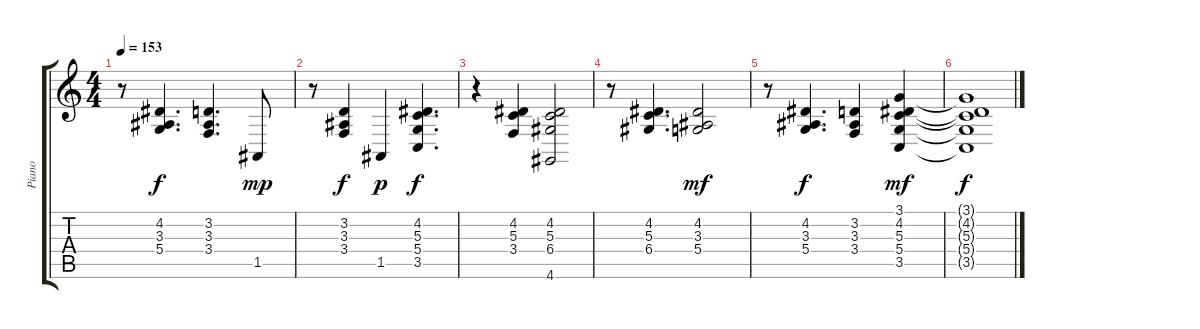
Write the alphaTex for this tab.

\track ("Piano" "Piano") {instrument brightacousticpiano}
\staff {score tabs}
\tuning (E4 B3 G3 D3 A2 E2) {hide}
\ts (4 4)
\tempo 153
\clef g2
\ks c
r.8{dy mf} (4.2 3.3 5.4).4{d dy f} (3.2 3.3 3.4).4{d} 1.5.8{dy mp} |
r.8 (3.2 3.3 3.4).4{dy f} 1.5.4{dy p} (4.2 5.3 5.4 3.5).4{d dy f} |
r.4 (4.2 5.3 3.4).4 (4.2 5.3 6.4 4.6).2 |
r.8 (4.2 5.3 6.4).4{d} (4.2 3.3 5.4).2{dy mf} |
r.8 (4.2 3.3 5.4).4{d dy f} (3.2 3.3 3.4).4 (3.1 4.2 5.3 5.4 3.5).4{dy mf} |
(3.1{t} 4.2{t} 5.3{t} 5.4{t} 3.5{t}).1{dy f}
